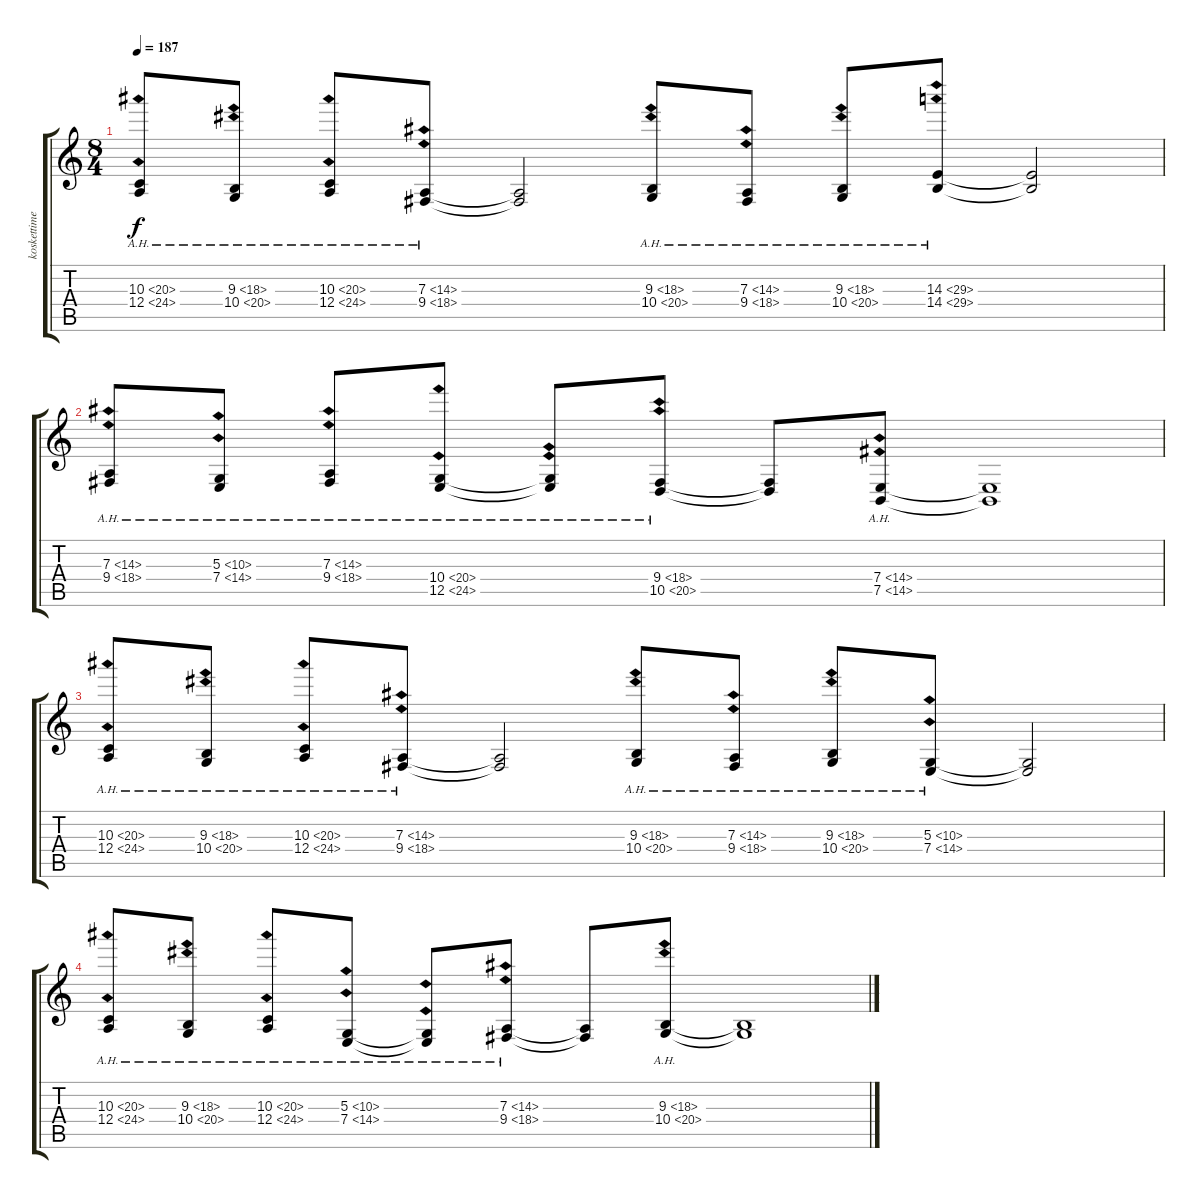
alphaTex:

\track ("koskettimet 1" "koskettime") {instrument stringensemble1}
\staff {score tabs}
\tuning (B3 Gb3 D3 A2 E2 B1) {hide}
\ts (8 4)
\tempo 187
\clef g2
\ks c
(10.3{ah 10} 12.4{ah 12}).8{dy f} (9.3{ah 9} 10.4{ah 10}).8 (10.3{ah 10} 12.4{ah 12}).8 (7.3{ah 7} 9.4{ah 9}).8 (7.3{t} 9.4{t}).2 (9.3{ah 9} 10.4{ah 10}).8 (7.3{ah 7} 9.4{ah 9}).8 (9.3{ah 9} 10.4{ah 10}).8 (14.3{ah 15} 14.4{ah 15}).8 (14.3{t} 14.4{t}).2 |
(7.3{ah 7} 9.4{ah 9}).8 (5.3{ah 5} 7.4{ah 7}).8 (7.3{ah 7} 9.4{ah 9}).8 (10.4{ah 10} 12.5{ah 12}).8 (10.4{ah 12 t} 12.5{ah 12 t}).8 (9.4{ah 9} 10.5{ah 10}).8 (9.4{t} 10.5{t}).8 (7.4{ah 7} 7.5{ah 7}).8 (7.4{t} 7.5{t}).1 |
(10.3{ah 10} 12.4{ah 12}).8 (9.3{ah 9} 10.4{ah 10}).8 (10.3{ah 10} 12.4{ah 12}).8 (7.3{ah 7} 9.4{ah 9}).8 (7.3{t} 9.4{t}).2 (9.3{ah 9} 10.4{ah 10}).8 (7.3{ah 7} 9.4{ah 9}).8 (9.3{ah 9} 10.4{ah 10}).8 (5.3{ah 5} 7.4{ah 7}).8 (5.3{t} 7.4{t}).2 |
(10.3{ah 10} 12.4{ah 12}).8 (9.3{ah 9} 10.4{ah 10}).8 (10.3{ah 10} 12.4{ah 12}).8 (5.3{ah 5} 7.4{ah 7}).8 (5.3{ah 7 t} 7.4{ah 12 t}).8 (7.3{ah 7} 9.4{ah 9}).8 (7.3{t} 9.4{t}).8 (9.3{ah 9} 10.4{ah 10}).8 (9.3{t} 10.4{t}).1
